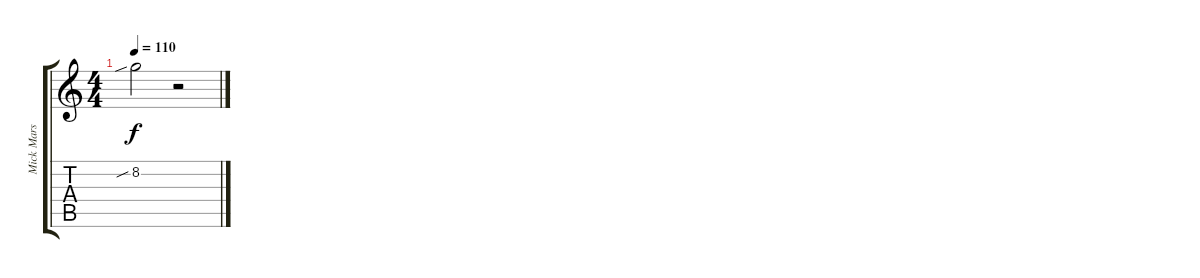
\track ("Mick Mars (Slide Fills, Solo)" "Mick Mars ") {instrument distortionguitar}
\staff {score tabs}
\tuning (E4 B3 G3 D3 A2 E2) {hide}
\ts (4 4)
\tempo 110
\clef g2
\ks c
8.2{sib}.2{dy f volume 4} r.2{volume 1}
